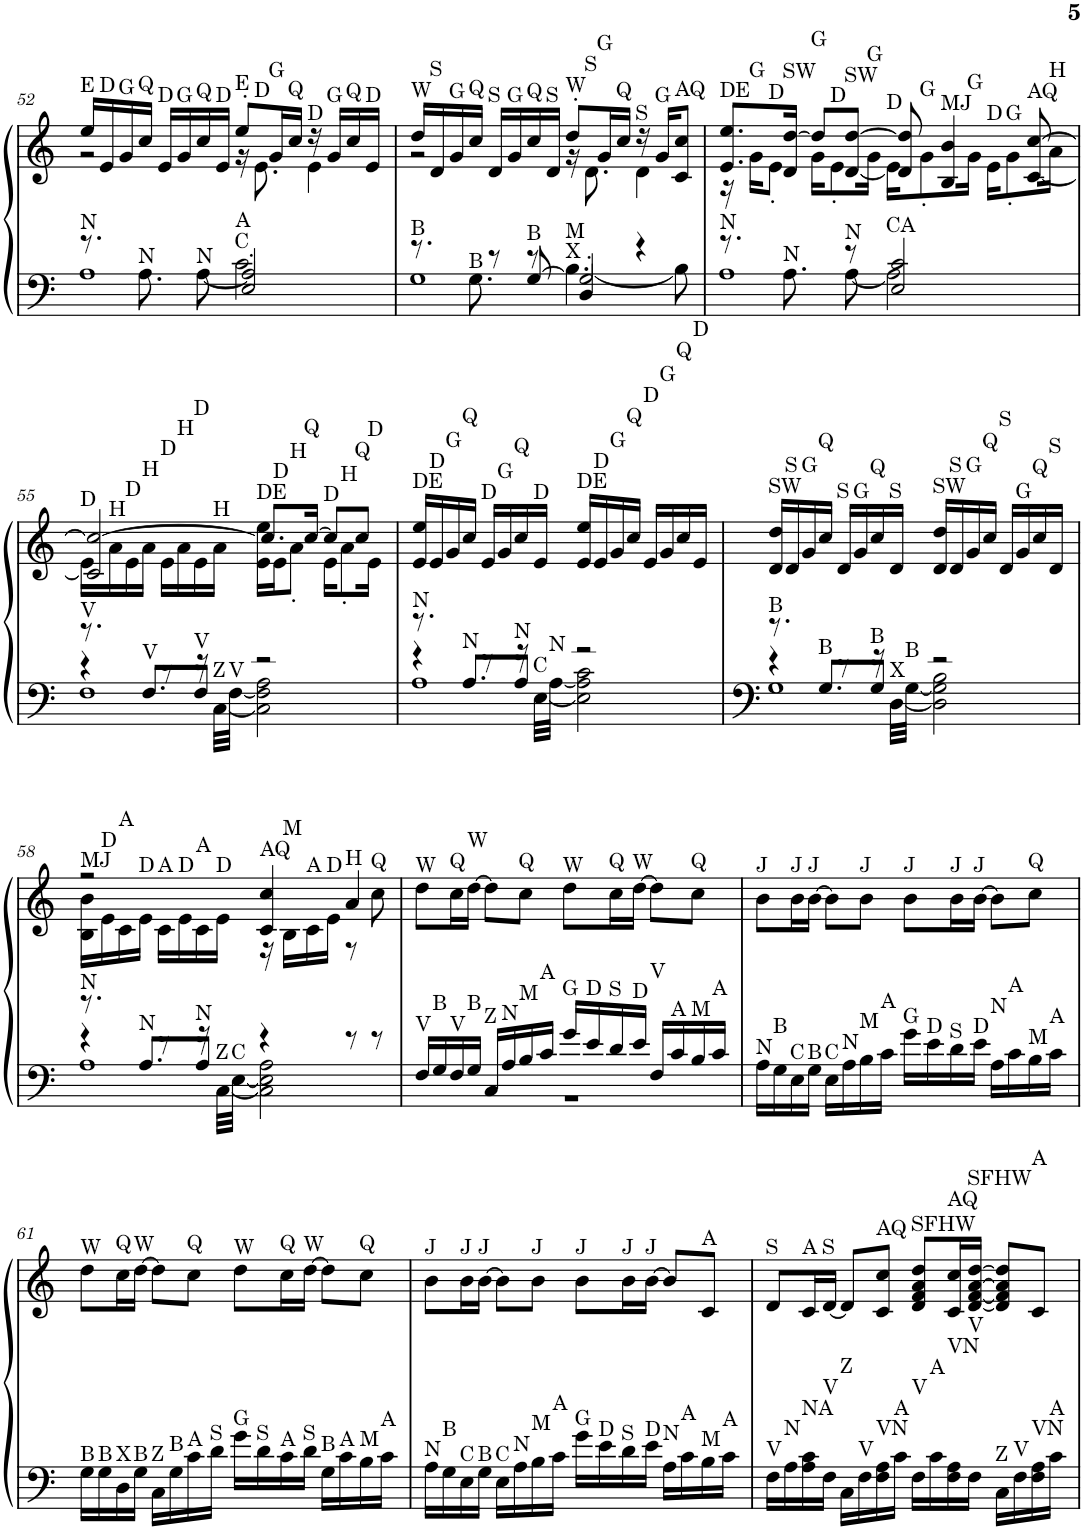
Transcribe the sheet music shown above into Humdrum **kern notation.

**kern	**kern
*part1	*part1
*staff2	*staff1
*I"Piano, Klavier	*
*I'Pno.	*
!!LO:PB:g=z
*clefF4	*clefG2
*k[]	*k[]
*M4/4	*M4/4
=52	=52
*^	*^
*	*^	*	*
*	*	*^	*	*
!	!	!	!	!LO:TX:a:t=E	!
!LO:TX:a:t=N	!	!	!	!	!
8.r	8.ryy	2ryy	1A	16ee/LL	2r
!	!	!	!	!LO:TX:a:t=D	!
.	.	.	.	16e/	.
!	!	!	!	!LO:TX:a:t=G	!
.	.	.	.	16g/	.
!	!	!	!	!LO:TX:a:t=Q	!
!LO:TX:a:t=N	!	!	!	!	!
16ryy	8.A\	.	.	16cc/JJ	.
!	!	!	!	!LO:TX:a:t=D	!
8ryy	.	.	.	16e/LL	.
!	!	!	!	!LO:TX:a:t=G	!
.	.	.	.	16g/	.
!	!	!	!	!LO:TX:a:t=Q	!
!LO:TX:a:t=N	!	!	!	!	!
[8A\	8ryy	.	.	16cc/	.
!	!	!	!	!LO:TX:a:t=D	!
.	.	.	.	16e/JJ	.
!	!	!	!	!LO:TX:a:t=E	!
!LO:TX:a:t=C	!	!	!	!	!
!LO:TX:a:t=A	!	!	!	!	!
2E'/	2c\	2A/]	.	8ee'/L	16r
!	!	!	!	!	!LO:TX:a:t=D
.	.	.	.	.	8.e\
!	!	!	!	!LO:TX:a:t=G	!
.	.	.	.	16g/L	.
!	!	!	!	!LO:TX:a:t=Q	!
.	.	.	.	16cc/JJ	.
!	!	!	!	!LO:TX:a:t=D	!
.	.	.	.	16r	4e\
!	!	!	!	!LO:TX:a:t=G	!
.	.	.	.	16g/LL	.
!	!	!	!	!LO:TX:a:t=Q	!
.	.	.	.	16cc/	.
!	!	!	!	!LO:TX:a:t=D	!
.	.	.	.	16e/JJ	.
=53	=53	=53	=53	=53	=53
!	!	!	!	!LO:TX:a:t=W	!
!LO:TX:a:t=B	!	!	!	!	!
2ryy	8.r	4ryy	1G	16dd/LL	2r
!	!	!	!	!LO:TX:a:t=S	!
.	.	.	.	16d/	.
!	!	!	!	!LO:TX:a:t=G	!
.	.	.	.	16g/	.
!	!	!	!	!LO:TX:a:t=Q	!
!	!LO:TX:a:t=B	!	!	!	!
.	8.G\	.	.	16cc/JJ	.
!	!	!	!	!LO:TX:a:t=S	!
.	.	8r	.	16d/LL	.
!	!	!	!	!LO:TX:a:t=G	!
.	.	.	.	16g/	.
!	!	!	!	!LO:TX:a:t=Q	!
!	!LO:TX:a:t=B	!	!	!	!
.	8r	[8G/	.	16cc/	.
!	!	!	!	!LO:TX:a:t=S	!
.	.	.	.	16d/JJ	.
!	!	!	!	!LO:TX:a:t=W	!
!LO:TX:a:t=X	!	!	!	!	!
!LO:TX:a:t=M	!	!	!	!	!
4D'/	[4.B\	2G/]	.	8dd'/L	16r
!	!	!	!	!	!LO:TX:a:t=S
.	.	.	.	.	8.d\
!	!	!	!	!LO:TX:a:t=G	!
.	.	.	.	16g/L	.
!	!	!	!	!LO:TX:a:t=Q	!
.	.	.	.	16cc/JJ	.
!	!	!	!	!LO:TX:a:t=S	!
4r	.	.	.	16r	4d\
!	!	!	!	!LO:TX:a:t=G	!
.	.	.	.	16g/KL	.
!	!	!	!	!LO:TX:a:t=AQ	!
.	8B\]	.	.	8c/ 8cc/J	.
*	*	*v	*v	*	*
=54	=54	=54	=54	=54
!	!	!	!LO:TX:a:t=DE	!
!LO:TX:a:t=N	!	!	!	!
8.r	4.ryy	1A	8.e/ 8.ee/L	16r
!	!	!	!	!LO:TX:a:t=G
.	.	.	.	16g\KL
!	!	!	!	!LO:TX:a:t=D
.	.	.	.	8e'\J
!	!	!	!LO:TX:a:t=SW	!
!LO:TX:a:t=N	!	!	!	!
8.A\	.	.	16d/ [16dd/Jk	.
!	!	!	!LO:TX:a:t=G	!
.	.	.	8dd/L]	16g\KL
!	!	!	!	!LO:TX:a:t=D
.	.	.	.	8e'\
!	!	!	!LO:TX:a:t=SW	!
!LO:TX:a:t=N	!	!	!	!
8r	[8A\	.	[<8d/ [8dd/J	.
!	!	!	!	!LO:TX:a:t=G
.	.	.	.	16g\Jk
!	!	!	!LO:TX:a:t=D	!
!LO:TX:a:t=CA	!	!	!	!
2E/ 2c/	2A\]	.	8d/] 8dd/]	16e\KL
!	!	!	!	!LO:TX:a:t=G
.	.	.	.	8g'\
!	!	!	!LO:TX:a:t=MJ	!
.	.	.	4B/ 4b/	.
!	!	!	!	!LO:TX:a:t=G
.	.	.	.	16g\Jk
!	!	!	!	!LO:TX:a:t=D
.	.	.	.	16e\KL
!	!	!	!	!LO:TX:a:t=G
.	.	.	.	8g'\
!	!	!	!LO:TX:a:t=AQ	!
.	.	.	[<8c/ [8cc/	.
!	!	!	!	!LO:TX:a:t=H
.	.	.	.	16a\Jk
!!LO:LB:g=z	!!
=55	=55	=55	=55	=55
!	!	!	!LO:TX:a:t=D	!
!LO:TX:a:t=V	!	!	!	!
8.r	4r	1F	2c/] 2cc/_	16e\LL
!	!	!	!	!LO:TX:a:t=H
.	.	.	.	16a\
!	!	!	!	!LO:TX:a:t=D
.	.	.	.	16e\
!	!	!	!	!LO:TX:a:t=H
!LO:TX:a:t=V	!	!	!	!
8.F/L	.	.	.	16a\JJ
!	!	!	!	!LO:TX:a:t=D
.	8r	.	.	16e\LL
!	!	!	!	!LO:TX:a:t=H
.	.	.	.	16a\
!	!	!	!	!LO:TX:a:t=D
!LO:TX:a:t=V	!	!	!	!
8F/J	16r	.	.	16e\
!	!	!	!	!LO:TX:a:t=H
!	!LO:TX:a:t=Z	!	!	!
.	[32C\LLL	.	.	16a\JJ
!	!LO:TX:a:t=V	!	!	!
.	[32F\JJJ	.	.	.
!	!	!	!LO:TX:a:t=DE	!
2r	2C\] 2F\] 2A\	.	8.cc/L]	16e\ 16ee\LL
!	!	!	!	!LO:TX:a:t=D
.	.	.	.	16e\J
!	!	!	!	!LO:TX:a:t=H
.	.	.	.	8a'\J
!	!	!	!LO:TX:a:t=Q	!
.	.	.	[16cc/Jk	.
!	!	!	!LO:TX:a:t=D	!
.	.	.	8cc/L]	16e\KL
!	!	!	!	!LO:TX:a:t=H
.	.	.	.	8a'\
!	!	!	!LO:TX:a:t=Q	!
.	.	.	8cc/J	.
!	!	!	!	!LO:TX:a:t=D
.	.	.	.	16e\Jk
=56	=56	=56	=56	=56
!	!	!	!LO:TX:a:t=DE	!
!LO:TX:a:t=N	!	!	!	!
*	*	*	*v	*v
8.r	4r	1A	16e/ 16ee/LL
!	!	!	!LO:TX:a:t=D
.	.	.	16e/
!	!	!	!LO:TX:a:t=G
.	.	.	16g/
!	!	!	!LO:TX:a:t=Q
!LO:TX:a:t=N	!	!	!
8.A/L	.	.	16cc/JJ
!	!	!	!LO:TX:a:t=D
.	8r	.	16e/LL
!	!	!	!LO:TX:a:t=G
.	.	.	16g/
!	!	!	!LO:TX:a:t=Q
!LO:TX:a:t=N	!	!	!
8A/J	16r	.	16cc/
!	!	!	!LO:TX:a:t=D
!	!LO:TX:a:t=C	!	!
.	[32E\LLL	.	16e/JJ
!	!LO:TX:a:t=N	!	!
.	[32A\JJJ	.	.
!	!	!	!LO:TX:a:t=DE
2r	2E\] 2A\] 2c\	.	16e/ 16ee/LL
!	!	!	!LO:TX:a:t=D
.	.	.	16e/
!	!	!	!LO:TX:a:t=G
.	.	.	16g/
!	!	!	!LO:TX:a:t=Q
.	.	.	16cc/JJ
!	!	!	!LO:TX:a:t=D
.	.	.	16e/LL
!	!	!	!LO:TX:a:t=G
.	.	.	16g/
!	!	!	!LO:TX:a:t=Q
.	.	.	16cc/
!	!	!	!LO:TX:a:t=D
.	.	.	16e/JJ
=57	=57	=57	=57
!	!	!	!LO:TX:a:t=SW
!LO:TX:a:t=B	!	!	!
8.r	4r	1G	16d/ 16dd/LL
!	!	!	!LO:TX:a:t=S
.	.	.	16d/
!	!	!	!LO:TX:a:t=G
.	.	.	16g/
!	!	!	!LO:TX:a:t=Q
!LO:TX:a:t=B	!	!	!
8.G/L	.	.	16cc/JJ
!	!	!	!LO:TX:a:t=S
.	8r	.	16d/LL
!	!	!	!LO:TX:a:t=G
.	.	.	16g/
!	!	!	!LO:TX:a:t=Q
!LO:TX:a:t=B	!	!	!
8G/J	16r	.	16cc/
!	!	!	!LO:TX:a:t=S
!	!LO:TX:a:t=X	!	!
.	[32D\LLL	.	16d/JJ
!	!LO:TX:a:t=B	!	!
.	[32G\JJJ	.	.
!	!	!	!LO:TX:a:t=SW
2r	2D\] 2G\] 2B\	.	16d/ 16dd/LL
!	!	!	!LO:TX:a:t=S
.	.	.	16d/
!	!	!	!LO:TX:a:t=G
.	.	.	16g/
!	!	!	!LO:TX:a:t=Q
.	.	.	16cc/JJ
!	!	!	!LO:TX:a:t=S
.	.	.	16d/LL
!	!	!	!LO:TX:a:t=G
.	.	.	16g/
!	!	!	!LO:TX:a:t=Q
.	.	.	16cc/
!	!	!	!LO:TX:a:t=S
.	.	.	16d/JJ
!!LO:LB:g=z
=58	=58	=58	=58
*	*	*	*^
!	!	!	!LO:TX:a:t=MJ	!
!LO:TX:a:t=N	!	!	!	!
8.r	4r	1A	2r	16B\ 16b\LL
!	!	!	!	!LO:TX:a:t=D
.	.	.	.	16e\
!	!	!	!	!LO:TX:a:t=A
.	.	.	.	16c\
!	!	!	!	!LO:TX:a:t=D
!LO:TX:a:t=N	!	!	!	!
8.A/L	.	.	.	16e\JJ
!	!	!	!	!LO:TX:a:t=A
.	8r	.	.	16c\LL
!	!	!	!	!LO:TX:a:t=D
.	.	.	.	16e\
!	!	!	!	!LO:TX:a:t=A
!LO:TX:a:t=N	!	!	!	!
8A/J	16r	.	.	16c\
!	!	!	!	!LO:TX:a:t=D
!	!LO:TX:a:t=Z	!	!	!
.	[32C\LLL	.	.	16e\JJ
!	!LO:TX:a:t=C	!	!	!
.	[32E\JJJ	.	.	.
!	!	!	!LO:TX:a:t=AQ	!
4r	2C\] 2E\] 2A\	.	4c/ 4cc/	16r
!	!	!	!	!LO:TX:a:t=M
.	.	.	.	16B\LL
!	!	!	!	!LO:TX:a:t=A
.	.	.	.	16c\
!	!	!	!	!LO:TX:a:t=D
.	.	.	.	16e\JJ
!	!	!	!LO:TX:a:t=H	!
8r	.	.	4a/	8r
!	!	!	!	!LO:TX:a:t=Q
8r	.	.	.	8cc\
*	*v	*v	*	*
=59	=59	=59	=59
!	!	!LO:TX:a:t=W	!
!LO:TX:a:t=V	!	!	!
*	*	*v	*v
16F/LL	1r	8dd\L
!LO:TX:a:t=B	!	!
16G/	.	.
!	!	!LO:TX:a:t=Q
!LO:TX:a:t=V	!	!
16F/	.	16cc\L
!	!	!LO:TX:a:t=W
!LO:TX:a:t=B	!	!
16G/JJ	.	[16dd\JJ
!LO:TX:a:t=Z	!	!
16C/LL	.	8dd\L]
!LO:TX:a:t=N	!	!
16A/	.	.
!	!	!LO:TX:a:t=Q
!LO:TX:a:t=M	!	!
16B/	.	8cc\J
!LO:TX:a:t=A	!	!
16c/JJ	.	.
!	!	!LO:TX:a:t=W
!LO:TX:a:t=G	!	!
16g/LL	.	8dd\L
!LO:TX:a:t=D	!	!
16e/	.	.
!	!	!LO:TX:a:t=Q
!LO:TX:a:t=S	!	!
16d/	.	16cc\L
!	!	!LO:TX:a:t=W
!LO:TX:a:t=D	!	!
16e/JJ	.	[16dd\JJ
!LO:TX:a:t=V	!	!
16F/LL	.	8dd\L]
!LO:TX:a:t=A	!	!
16c/	.	.
!	!	!LO:TX:a:t=Q
!LO:TX:a:t=M	!	!
16B/	.	8cc\J
!LO:TX:a:t=A	!	!
16c/JJ	.	.
*v	*v	*
=60	=60
!	!LO:TX:a:t=J
!LO:TX:a:t=N	!
16A\LL	8b\L
!LO:TX:a:t=B	!
16G\	.
!	!LO:TX:a:t=J
!LO:TX:a:t=C	!
16E\	16b\L
!	!LO:TX:a:t=J
!LO:TX:a:t=B	!
16G\JJ	[16b\JJ
!LO:TX:a:t=C	!
16E\LL	8b\L]
!LO:TX:a:t=N	!
16A\	.
!	!LO:TX:a:t=J
!LO:TX:a:t=M	!
16B\	8b\J
!LO:TX:a:t=A	!
16c\JJ	.
!	!LO:TX:a:t=J
!LO:TX:a:t=G	!
16g\LL	8b\L
!LO:TX:a:t=D	!
16e\	.
!	!LO:TX:a:t=J
!LO:TX:a:t=S	!
16d\	16b\L
!	!LO:TX:a:t=J
!LO:TX:a:t=D	!
16e\JJ	[16b\JJ
!LO:TX:a:t=N	!
16A\LL	8b\L]
!LO:TX:a:t=A	!
16c\	.
!	!LO:TX:a:t=Q
!LO:TX:a:t=M	!
16B\	8cc\J
!LO:TX:a:t=A	!
16c\JJ	.
!!LO:LB:g=z
=61	=61
!	!LO:TX:a:t=W
!LO:TX:a:t=B	!
16G\LL	8dd\L
!LO:TX:a:t=B	!
16G\	.
!	!LO:TX:a:t=Q
!LO:TX:a:t=X	!
16D\	16cc\L
!	!LO:TX:a:t=W
!LO:TX:a:t=B	!
16G\JJ	[16dd\JJ
!LO:TX:a:t=Z	!
16C\LL	8dd\L]
!LO:TX:a:t=B	!
16G\	.
!	!LO:TX:a:t=Q
!LO:TX:a:t=A	!
16c\	8cc\J
!LO:TX:a:t=S	!
16d\JJ	.
!	!LO:TX:a:t=W
!LO:TX:a:t=G	!
16g\LL	8dd\L
!LO:TX:a:t=S	!
16d\	.
!	!LO:TX:a:t=Q
!LO:TX:a:t=A	!
16c\	16cc\L
!	!LO:TX:a:t=W
!LO:TX:a:t=S	!
16d\JJ	[16dd\JJ
!LO:TX:a:t=B	!
16G\LL	8dd\L]
!LO:TX:a:t=A	!
16c\	.
!	!LO:TX:a:t=Q
!LO:TX:a:t=M	!
16B\	8cc\J
!LO:TX:a:t=A	!
16c\JJ	.
=62	=62
!	!LO:TX:a:t=J
!LO:TX:a:t=N	!
16A\LL	8b\L
!LO:TX:a:t=B	!
16G\	.
!	!LO:TX:a:t=J
!LO:TX:a:t=C	!
16E\	16b\L
!	!LO:TX:a:t=J
!LO:TX:a:t=B	!
16G\JJ	[16b\JJ
!LO:TX:a:t=C	!
16E\LL	8b\L]
!LO:TX:a:t=N	!
16A\	.
!	!LO:TX:a:t=J
!LO:TX:a:t=M	!
16B\	8b\J
!LO:TX:a:t=A	!
16c\JJ	.
!	!LO:TX:a:t=J
!LO:TX:a:t=G	!
16g\LL	8b\L
!LO:TX:a:t=D	!
16e\	.
!	!LO:TX:a:t=J
!LO:TX:a:t=S	!
16d\	16b\L
!	!LO:TX:a:t=J
!LO:TX:a:t=D	!
16e\JJ	[16b\JJ
!LO:TX:a:t=N	!
16A\LL	8b/L]
!LO:TX:a:t=A	!
16c\	.
!	!LO:TX:a:t=A
!LO:TX:a:t=M	!
16B\	8c/J
!LO:TX:a:t=A	!
16c\JJ	.
=63	=63
!	!LO:TX:a:t=S
!LO:TX:a:t=V	!
16F\LL	8d/L
!LO:TX:a:t=N	!
16A\	.
!	!LO:TX:a:t=A
!LO:TX:a:t=NA	!
16A\ 16c\	16c/L
!	!LO:TX:a:t=S
!LO:TX:a:t=V	!
16F\JJ	[16d/JJ
!LO:TX:a:t=Z	!
16C\LL	8d/L]
!LO:TX:a:t=V	!
16F\	.
!	!LO:TX:a:t=AQ
!LO:TX:a:t=VN	!
16F\ 16A\	8c/ 8cc/J
!LO:TX:a:t=A	!
16c\JJ	.
!	!LO:TX:a:t=SFHW
!LO:TX:a:t=V	!
16F\LL	8d/ 8f/ 8a/ 8dd/L
!LO:TX:a:t=A	!
16c\	.
!	!LO:TX:a:t=AQ
!LO:TX:a:t=VN	!
16F\ 16A\	16c/ 16cc/L
!	!LO:TX:a:t=SFHW
!LO:TX:a:t=V	!
16F\JJ	[16d/ [16f/ [16a/ [16dd/JJ
!LO:TX:a:t=Z	!
16C\LL	8d/] 8f/] 8a/] 8dd/]L
!LO:TX:a:t=V	!
16F\	.
!	!LO:TX:a:t=A
!LO:TX:a:t=VN	!
16F\ 16A\	8c/J
!LO:TX:a:t=A	!
16c\JJ	.
=	=
*-	*-
